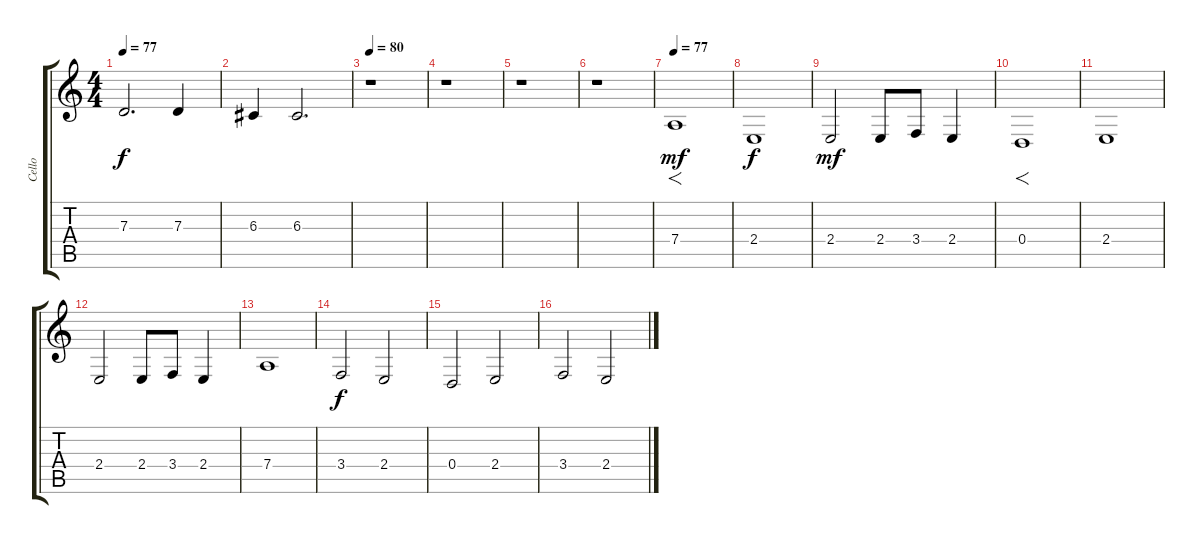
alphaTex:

\track ("Cello" "Cello") {instrument cello}
\staff {score tabs}
\tuning (E4 B3 G3 D3 A2 E2) {hide}
\ts (4 4)
\tempo 77
\clef g2
\ks c
7.3.2{d dy f} 7.3.4 |
6.3.4 6.3.2{d} |
\tempo 80
r.1 |
r.1 |
r.1 |
r.1 |
\tempo 77
7.4.1{f dy mf} |
2.4.1{dy f} |
2.4.2{dy mf} 2.4.8 3.4.8 2.4.4 |
0.4.1{f} |
2.4.1 |
2.4.2 2.4.8 3.4.8 2.4.4 |
7.4.1 |
3.4.2{dy f} 2.4.2 |
0.4.2 2.4.2 |
3.4.2 2.4.2
